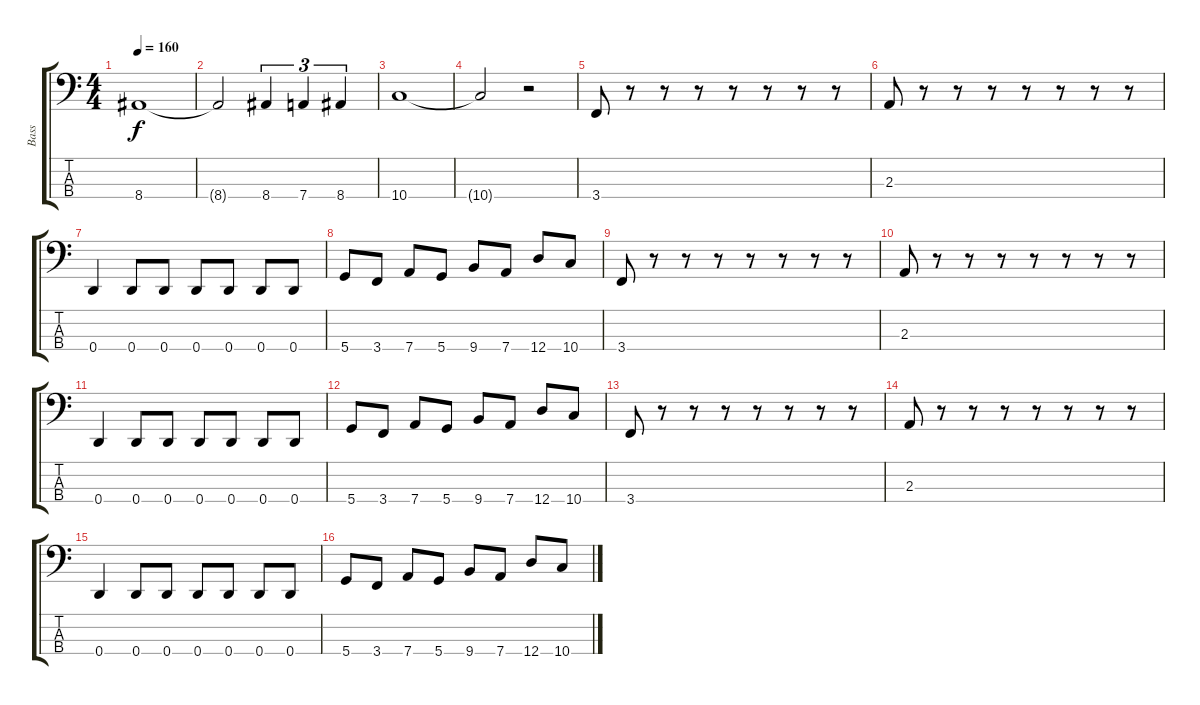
\track ("Bass" "Bass") {instrument electricbasspick}
\staff {score tabs}
\tuning (F2 C2 G1 D1) {hide}
\ts (4 4)
\tempo 160
\clef f4
\ks c
8.4.1{dy f} |
8.4{t}.2 8.4.4{tu (3 2)} 7.4.4{tu (3 2)} 8.4.4{tu (3 2)} |
10.4.1 |
10.4{t}.2 r.2 |
3.4.8 r.8 r.8 r.8 r.8 r.8 r.8 r.8 |
2.3.8 r.8 r.8 r.8 r.8 r.8 r.8 r.8 |
0.4.4 0.4.8 0.4.8 0.4.8 0.4.8 0.4.8 0.4.8 |
5.4.8 3.4.8 7.4.8 5.4.8 9.4.8 7.4.8 12.4.8 10.4.8 |
3.4.8 r.8 r.8 r.8 r.8 r.8 r.8 r.8 |
2.3.8 r.8 r.8 r.8 r.8 r.8 r.8 r.8 |
0.4.4 0.4.8 0.4.8 0.4.8 0.4.8 0.4.8 0.4.8 |
5.4.8 3.4.8 7.4.8 5.4.8 9.4.8 7.4.8 12.4.8 10.4.8 |
3.4.8 r.8 r.8 r.8 r.8 r.8 r.8 r.8 |
2.3.8 r.8 r.8 r.8 r.8 r.8 r.8 r.8 |
0.4.4 0.4.8 0.4.8 0.4.8 0.4.8 0.4.8 0.4.8 |
5.4.8 3.4.8 7.4.8 5.4.8 9.4.8 7.4.8 12.4.8 10.4.8
